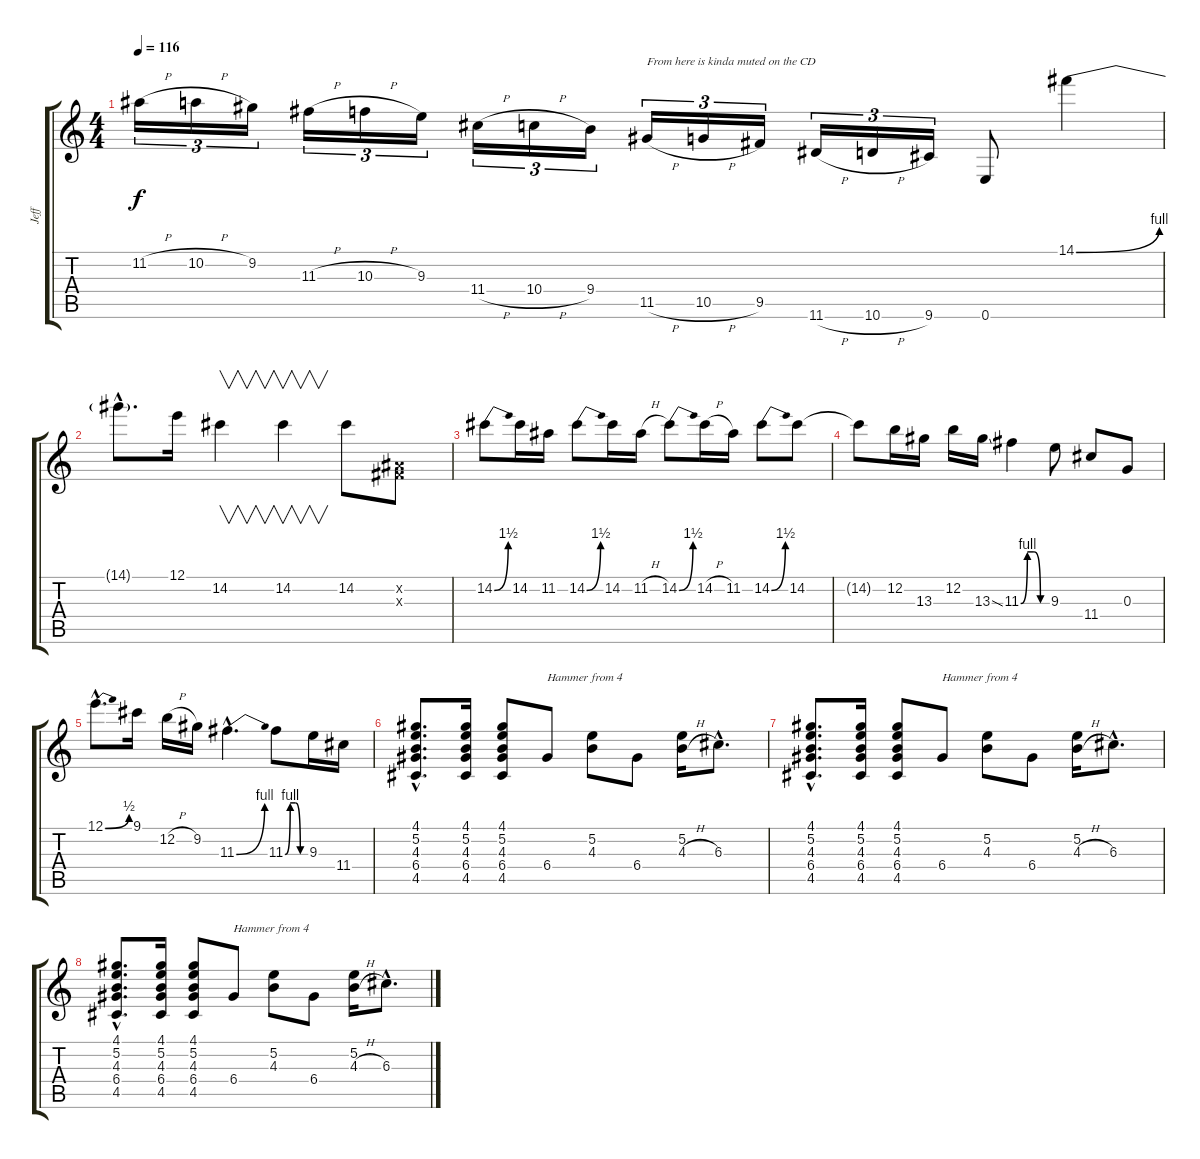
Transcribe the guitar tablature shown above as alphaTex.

\track ("Jeff" "Jeff") {instrument overdrivenguitar}
\staff {score tabs}
\tuning (E4 B3 G3 D3 A2 E2) {hide}
\ts (4 4)
\tempo 116
\clef g2
\ks c
11.2{h}.16{tu (3 2) dy f} 10.2{h}.16{tu (3 2)} 9.2.16{tu (3 2)} 11.3{h}.16{tu (3 2)} 10.3{h}.16{tu (3 2)} 9.3.16{tu (3 2)} 11.4{h}.16{tu (3 2)} 10.4{h}.16{tu (3 2)} 9.4.16{tu (3 2)} 11.5{h}.16{tu (3 2) txt "From here is kinda muted on the CD"} 10.5{h}.16{tu (3 2)} 9.5.16{tu (3 2)} 11.6{h}.16{tu (3 2)} 10.6{h}.16{tu (3 2)} 9.6.16{tu (3 2)} 0.6.8 14.1{be (bend 0 0 60 4)}.4 |
14.1{hac t}.8{d} 12.1.16 14.2.4{v} 14.2.4{v} 14.2.8 (-1.2{x} -1.3{x}).8 |
14.2{be (bend 0 0 60 6)}.8 14.2.16 11.2.16 14.2{be (bend 0 0 60 6)}.8 14.2.16 11.2{h}.16 14.2{be (bend 0 0 60 6)}.8 14.2{h}.16 11.2.16 14.2{be (bend 0 0 60 6)}.8 14.2.8 |
14.2{t}.8 12.2.16 13.3.16 12.2.16 13.3{ss}.16 11.3{be (custom 0 0 15 4 30 4 45 0 60 0)}.4 9.3.8 11.4.8 0.3.8 |
12.1{be (bend 0 0 60 2) hac}.8{d} 9.1.16 12.2{h}.16 9.2.16 11.3{be (bend 0 0 60 4) hac}.4{d} 11.3{be (custom 0 0 15 4 30 4 45 0 60 0)}.8 9.3.16 11.4.16 |
(4.1{hac} 5.2{hac} 4.3{hac} 6.4{hac} 4.5{hac}).8{d} (4.1 5.2 4.3 6.4 4.5).16 (4.1 5.2 4.3 6.4 4.5).8 6.4.8{txt "Hammer from 4"} (5.2 4.3).8 6.4.8 (5.2 4.3{h}).16 6.3{hac}.8{d} |
(4.1{hac} 5.2{hac} 4.3{hac} 6.4{hac} 4.5{hac}).8{d} (4.1 5.2 4.3 6.4 4.5).16 (4.1 5.2 4.3 6.4 4.5).8 6.4.8{txt "Hammer from 4"} (5.2 4.3).8 6.4.8 (5.2 4.3{h}).16 6.3{hac}.8{d} |
(4.1{hac} 5.2{hac} 4.3{hac} 6.4{hac} 4.5{hac}).8{d} (4.1 5.2 4.3 6.4 4.5).16 (4.1 5.2 4.3 6.4 4.5).8 6.4.8{txt "Hammer from 4"} (5.2 4.3).8 6.4.8 (5.2 4.3{h}).16 6.3{hac}.8{d}
